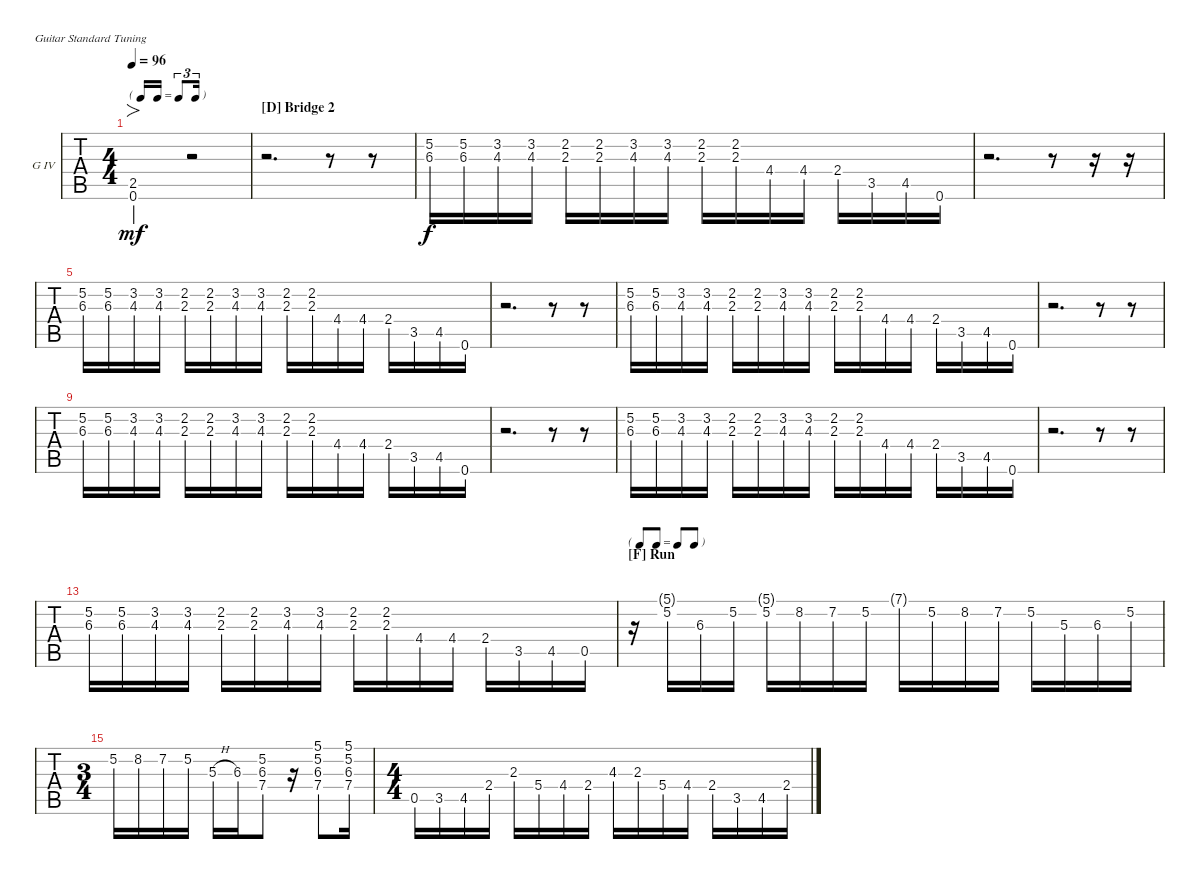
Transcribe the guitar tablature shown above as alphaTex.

\bracketExtendMode nobrackets
\firstSystemTrackNameOrientation horizontal
\otherSystemsTrackNameOrientation horizontal
\defaultBarNumberDisplay FirstOfSystem
\track ("Guitar IV" "G IV") {instrument distortionguitar}
\staff {tabs}
\tuning (E4 B3 G3 D3 A2 E2)
\ts (4 4)
\tf triplet16th
\tempo 96
\clef g2
\ks a
(2.5{t} 0.6{t}).2{fo dy mf} r.2 |
\section ("D" "Bridge 2")
r.2{d} r.8 r.8 |
(5.2 6.3).16{dy f} (5.2 6.3).16 (3.2 4.3).16 (3.2 4.3).16 (2.2 2.3).16 (2.2 2.3).16 (3.2 4.3).16 (3.2 4.3).16 (2.2 2.3).16 (2.2 2.3).16 4.4.16 4.4.16 2.4.16 3.5.16 4.5.16 0.6.16 |
r.2{d} r.8 r.16 r.16 |
(5.2 6.3).16 (5.2 6.3).16 (3.2 4.3).16 (3.2 4.3).16 (2.2 2.3).16 (2.2 2.3).16 (3.2 4.3).16 (3.2 4.3).16 (2.2 2.3).16 (2.2 2.3).16 4.4.16 4.4.16 2.4.16 3.5.16 4.5.16 0.6.16 |
r.2{d} r.8 r.8 |
(5.2 6.3).16 (5.2 6.3).16 (3.2 4.3).16 (3.2 4.3).16 (2.2 2.3).16 (2.2 2.3).16 (3.2 4.3).16 (3.2 4.3).16 (2.2 2.3).16 (2.2 2.3).16 4.4.16 4.4.16 2.4.16 3.5.16 4.5.16 0.6.16 |
r.2{d} r.8 r.8 |
(5.2 6.3).16 (5.2 6.3).16 (3.2 4.3).16 (3.2 4.3).16 (2.2 2.3).16 (2.2 2.3).16 (3.2 4.3).16 (3.2 4.3).16 (2.2 2.3).16 (2.2 2.3).16 4.4.16 4.4.16 2.4.16 3.5.16 4.5.16 0.6.16 |
r.2{d} r.8 r.8 |
(5.2 6.3).16 (5.2 6.3).16 (3.2 4.3).16 (3.2 4.3).16 (2.2 2.3).16 (2.2 2.3).16 (3.2 4.3).16 (3.2 4.3).16 (2.2 2.3).16 (2.2 2.3).16 4.4.16 4.4.16 2.4.16 3.5.16 4.5.16 0.6.16 |
r.2{d} r.8 r.8 |
(5.2 6.3).16{lyrics (0 "") lyrics (1 "") lyrics (2 "") lyrics (3 "") lyrics (4 "")} (5.2 6.3).16{lyrics (0 "") lyrics (1 "") lyrics (2 "") lyrics (3 "") lyrics (4 "")} (3.2 4.3).16{lyrics (0 "") lyrics (1 "") lyrics (2 "") lyrics (3 "") lyrics (4 "")} (3.2 4.3).16{lyrics (0 "") lyrics (1 "") lyrics (2 "") lyrics (3 "") lyrics (4 "")} (2.2 2.3).16{lyrics (0 "") lyrics (1 "") lyrics (2 "") lyrics (3 "") lyrics (4 "")} (2.2 2.3).16{lyrics (0 "") lyrics (1 "") lyrics (2 "") lyrics (3 "") lyrics (4 "")} (3.2 4.3).16{lyrics (0 "") lyrics (1 "") lyrics (2 "") lyrics (3 "") lyrics (4 "")} (3.2 4.3).16{lyrics (0 "") lyrics (1 "") lyrics (2 "") lyrics (3 "") lyrics (4 "")} (2.2 2.3).16{lyrics (0 "") lyrics (1 "") lyrics (2 "") lyrics (3 "") lyrics (4 "")} (2.2 2.3).16{lyrics (0 "") lyrics (1 "") lyrics (2 "") lyrics (3 "") lyrics (4 "")} 4.4.16{lyrics (0 "") lyrics (1 "") lyrics (2 "") lyrics (3 "") lyrics (4 "")} 4.4.16{lyrics (0 "") lyrics (1 "") lyrics (2 "") lyrics (3 "") lyrics (4 "")} 2.4.16{lyrics (0 "") lyrics (1 "") lyrics (2 "") lyrics (3 "") lyrics (4 "")} 3.5.16{lyrics (0 "") lyrics (1 "") lyrics (2 "") lyrics (3 "") lyrics (4 "")} 4.5.16{lyrics (0 "") lyrics (1 "") lyrics (2 "") lyrics (3 "") lyrics (4 "")} 0.5.16{lyrics (0 "") lyrics (1 "") lyrics (2 "") lyrics (3 "") lyrics (4 "")} |
\tf none
\section ("F" "Run")
r.16 (5.1{g} 5.2).16 6.3.16 5.2.16 (5.1{g} 5.2).16 8.2.16 7.2.16 5.2.16 7.1{g}.16 5.2.16 8.2.16 7.2.16 5.2.16 5.3.16 6.3.16 5.2.16 |
\ts (3 4)
5.2.16{lyrics (0 "") lyrics (1 "") lyrics (2 "") lyrics (3 "") lyrics (4 "")} 8.2.16{lyrics (0 "") lyrics (1 "") lyrics (2 "") lyrics (3 "") lyrics (4 "")} 7.2.16{lyrics (0 "") lyrics (1 "") lyrics (2 "") lyrics (3 "") lyrics (4 "")} 5.2.16{lyrics (0 "") lyrics (1 "") lyrics (2 "") lyrics (3 "") lyrics (4 "")} 5.3{h}.16{lyrics (0 "") lyrics (1 "") lyrics (2 "") lyrics (3 "") lyrics (4 "")} 6.3.16{lyrics (0 "") lyrics (1 "") lyrics (2 "") lyrics (3 "") lyrics (4 "")} (5.2{st} 6.3{st} 7.4{st}).8{lyrics (0 "") lyrics (1 "") lyrics (2 "") lyrics (3 "") lyrics (4 "")} r.16 (5.1{st} 5.2{st} 6.3{st} 7.4{st}).8{lyrics (0 "") lyrics (1 "") lyrics (2 "") lyrics (3 "") lyrics (4 "")} (5.1 5.2 6.3 7.4).16{lyrics (0 "") lyrics (1 "") lyrics (2 "") lyrics (3 "") lyrics (4 "")} |
\ts (4 4)
0.5.16 3.5.16 4.5.16 2.4.16 2.3.16 5.4.16 4.4.16 2.4.16 4.3.16 2.3.16 5.4.16 4.4.16 2.4.16 3.5.16 4.5.16 2.4.16
